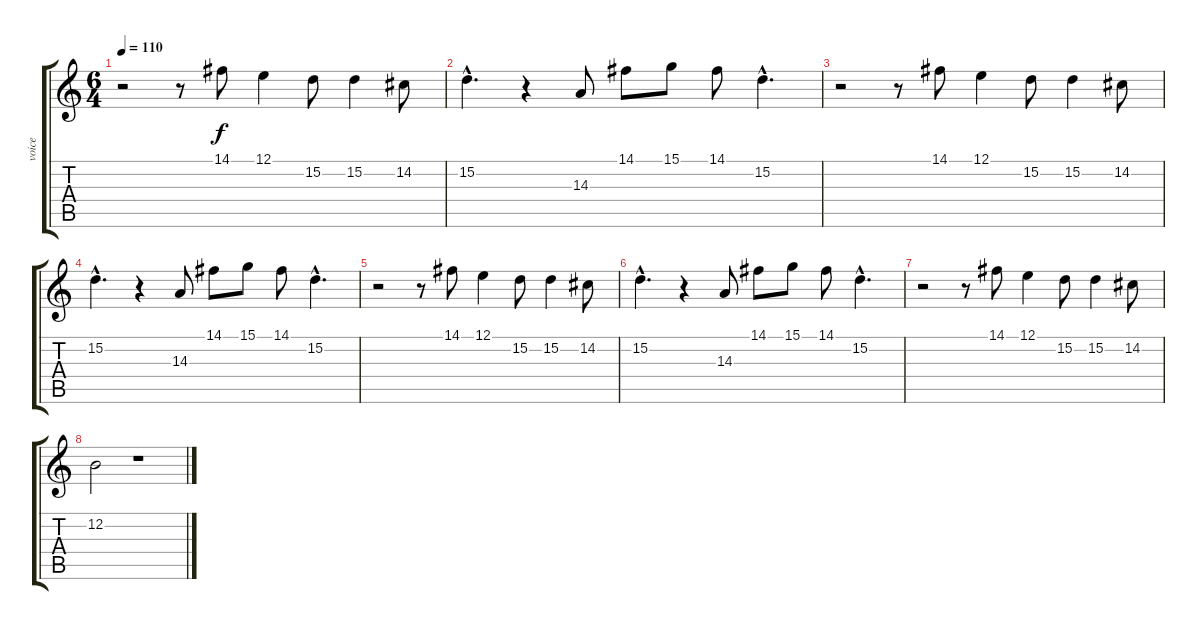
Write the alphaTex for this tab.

\track ("voice" "voice") {instrument trumpet}
\staff {score tabs}
\tuning (E4 B3 G3 D3 A2 E2) {hide}
\ts (6 4)
\tempo 110
\clef g2
\ks c
r.2{dy f} r.8 14.1.8 12.1.4 15.2.8 15.2.4 14.2.8 |
15.2{hac}.4{d} r.4 14.3.8 14.1.8 15.1.8 14.1.8 15.2{hac}.4{d} |
r.2 r.8 14.1.8 12.1.4 15.2.8 15.2.4 14.2.8 |
15.2{hac}.4{d} r.4 14.3.8 14.1.8 15.1.8 14.1.8 15.2{hac}.4{d} |
r.2 r.8 14.1.8 12.1.4 15.2.8 15.2.4 14.2.8 |
15.2{hac}.4{d} r.4 14.3.8 14.1.8 15.1.8 14.1.8 15.2{hac}.4{d} |
r.2 r.8 14.1.8 12.1.4 15.2.8 15.2.4 14.2.8 |
12.2.2 r.1
